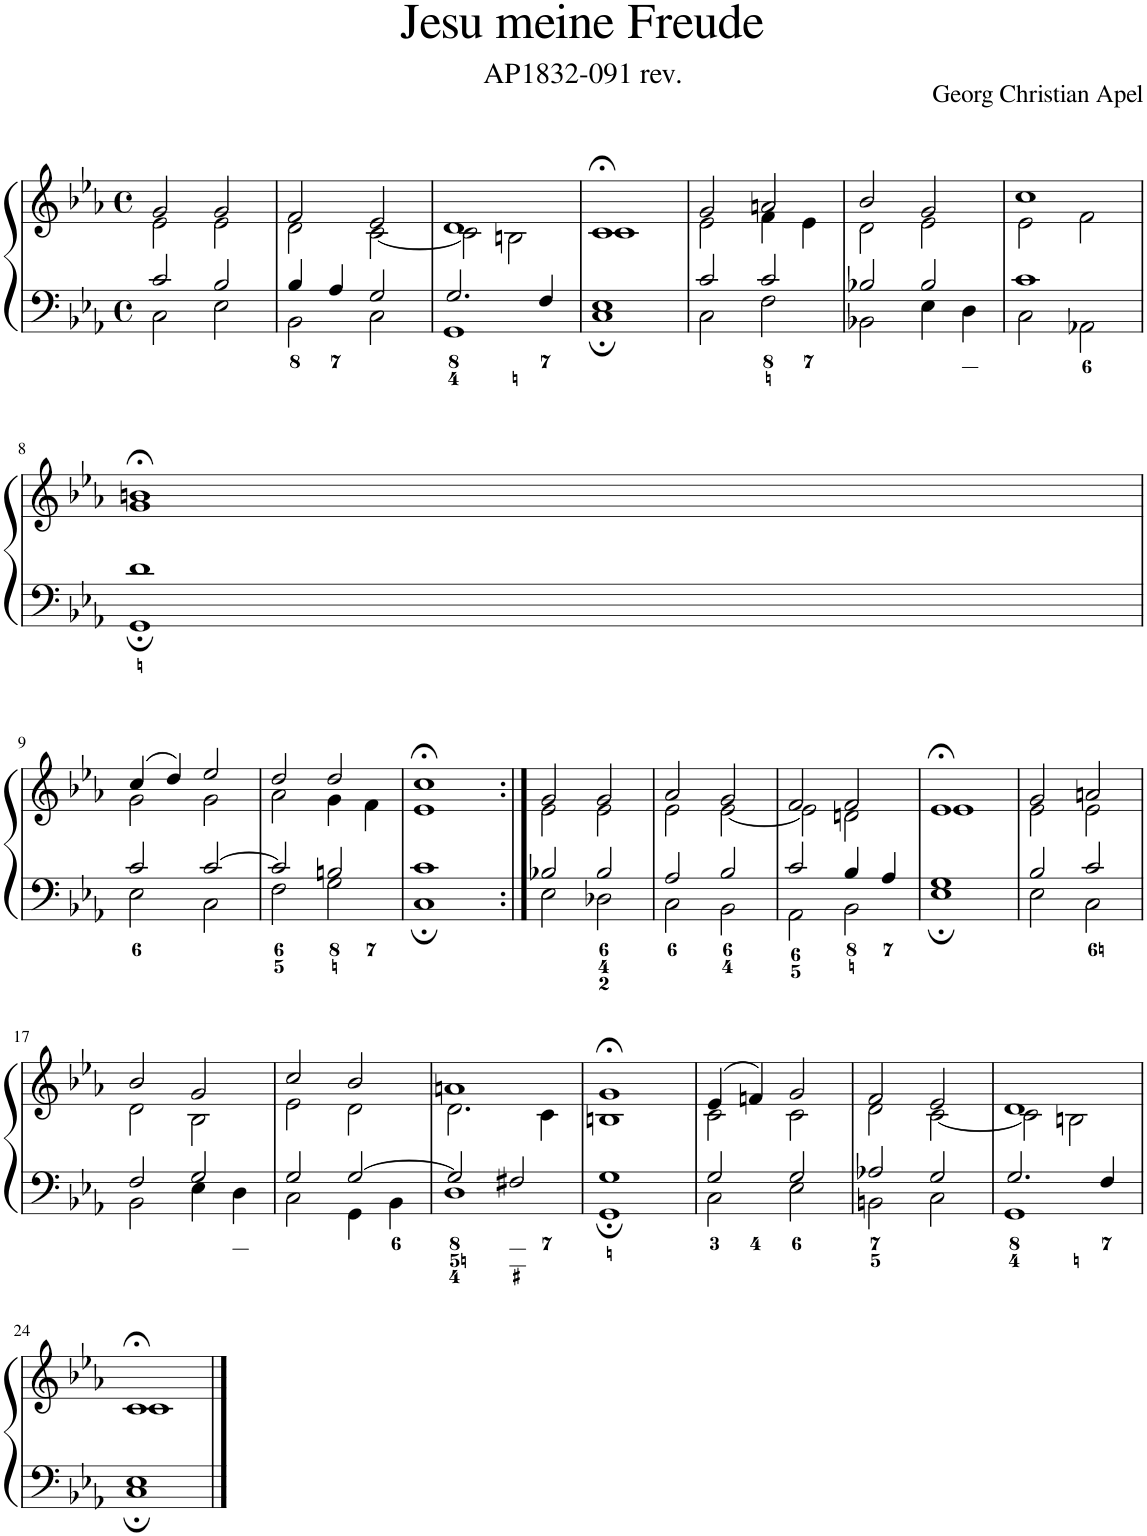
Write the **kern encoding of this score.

**kern	**kern
*part1	*part1
*staff2	*staff1
*I"Piano	*
*I'Pno.	*
*clefF4	*clefG2
*k[b-e-a-]	*k[b-e-a-]
*M4/4	*M4/4
*met(c)	*met(c)
=1	=1
*^	*^
2c/	2C\	2g/	2e-\
2B-/	2E-\	2g/	2e-\
=2	=2	=2	=2
4B-/	2BB-\	2f/	2d\
4A-/	.	.	.
2G/	2C\	2e-/	[2c\
=3	=3	=3	=3
2.G/	1GG	1d	2c\]
.	.	.	2Bn\
4F/	.	.	.
=4	=4	=4	=4
1E-	1C;	1c;<	1c
=5	=5	=5	=5
2c/	2C\	2g/	2e-\
2c/	2F\	2an/	4f\
.	.	.	4e-\
=6	=6	=6	=6
2B-X/	2BB-X\	2b-/	2d\
2B-/	4E-\	2g/	2e-\
.	4D\	.	.
=7	=7	=7	=7
1c	2C\	1cc	2e-\
.	2AA-X\	.	2f\
!!LO:LB:g=z	!!
=8	=8	=8	=8
1d	1GG;	1bn;<	1g
!!LO:LB:g=z	!!
=9	=9	=9	=9
2c/	2E-\	(4cc/	2g\
.	.	4dd/)	.
[2c/	2C\	2ee-/	2g\
=10	=10	=10	=10
2c/]	2F\	2dd/	2a-\
2Bn/	2G\	2dd/	4g\
.	.	.	4f\
=11	=11	=11	=11
1c	1C;	1cc;<	1e-
=12:|!	=12:|!	=12:|!	=12:|!
2B-X/	2E-\	2g/	2e-\
2B-/	2D-X\	2g/	2e-\
=13	=13	=13	=13
2A-/	2C\	2a-/	2e-\
2B-/	2BB-\	2g/	[2e-\
=14	=14	=14	=14
2c/	2AA-\	2f/	2e-\]
4B-/	2BB-\	2f/	2dn\
4A-/	.	.	.
=15	=15	=15	=15
1G	1E-;	1e-;<	1e-
=16	=16	=16	=16
2B-/	2E-\	2g/	2e-\
2c/	2C\	2an/	2e-\
!!LO:LB:g=z	!!
=17	=17	=17	=17
2F/	2BB-\	2b-/	2d\
2G/	4E-\	2g/	2B-\
.	4D\	.	.
=18	=18	=18	=18
2G/	2C\	2cc/	2e-\
[2G/	4GG\	2b-/	2d\
.	4BB-\	.	.
=19	=19	=19	=19
2G/]	1D	1an	2.d\
2F#X/	.	.	.
.	.	.	4c\
=20	=20	=20	=20
1G	1GG;	1g;<	1Bn
=21	=21	=21	=21
2G/	2C\	(4e-/	2c\
.	.	4fn/)	.
2G/	2E-\	2g/	2c\
=22	=22	=22	=22
2A-X/	2BBn\	2f/	2d\
2G/	2C\	2e-/	[2c\
=23	=23	=23	=23
2.G/	1GG	1d	2c\]
.	.	.	2Bn\
4F/	.	.	.
!!LO:LB:g=z	!!
=24	=24	=24	=24
1E-	1C;	1c;<	1c
*v	*v	*	*
*	*v	*v
==	==
*-	*-
